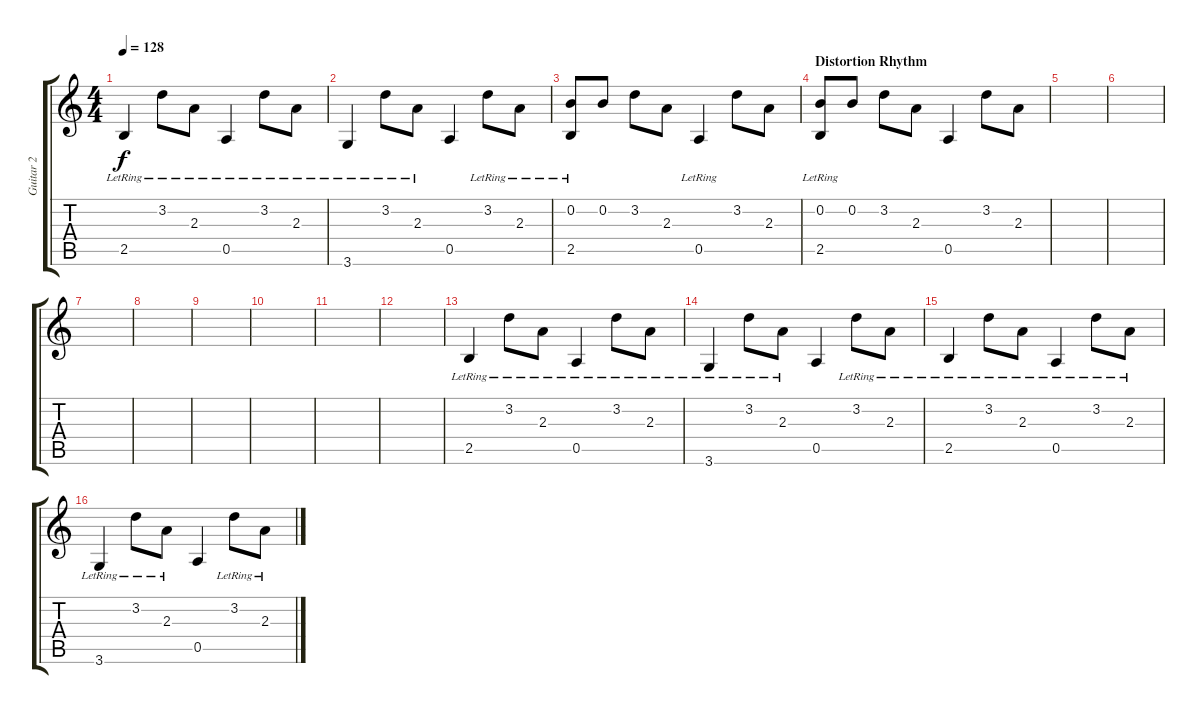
\track ("Guitar 2" "Guitar 2") {instrument electricguitarclean}
\staff {score tabs}
\tuning (E4 B3 G3 D3 A2 E2) {hide}
\ts (4 4)
\tempo 128
\clef g2
\ks c
2.5{lr}.4{dy f} 3.2{lr}.8 2.3{lr}.8 0.5{lr}.4 3.2{lr}.8 2.3{lr}.8 |
3.6{lr}.4 3.2{lr}.8 2.3{lr}.8 0.5.4 3.2{lr}.8 2.3{lr}.8 |
(0.2 2.5{lr}).8 0.2.8 3.2.8 2.3.8 0.5{lr}.4 3.2.8 2.3.8 |
\section ("" "Distortion Rhythm")
(0.2 2.5{lr}).8 0.2.8 3.2.8 2.3.8 0.5.4 3.2.8 2.3.8 |
|
|
|
|
|
|
|
|
2.5{lr}.4 3.2{lr}.8 2.3{lr}.8 0.5{lr}.4 3.2{lr}.8 2.3{lr}.8 |
3.6{lr}.4 3.2{lr}.8 2.3{lr}.8 0.5.4 3.2{lr}.8 2.3{lr}.8 |
2.5{lr}.4 3.2{lr}.8 2.3{lr}.8 0.5{lr}.4 3.2{lr}.8 2.3{lr}.8 |
3.6{lr}.4 3.2{lr}.8 2.3{lr}.8 0.5.4 3.2{lr}.8 2.3{lr}.8
